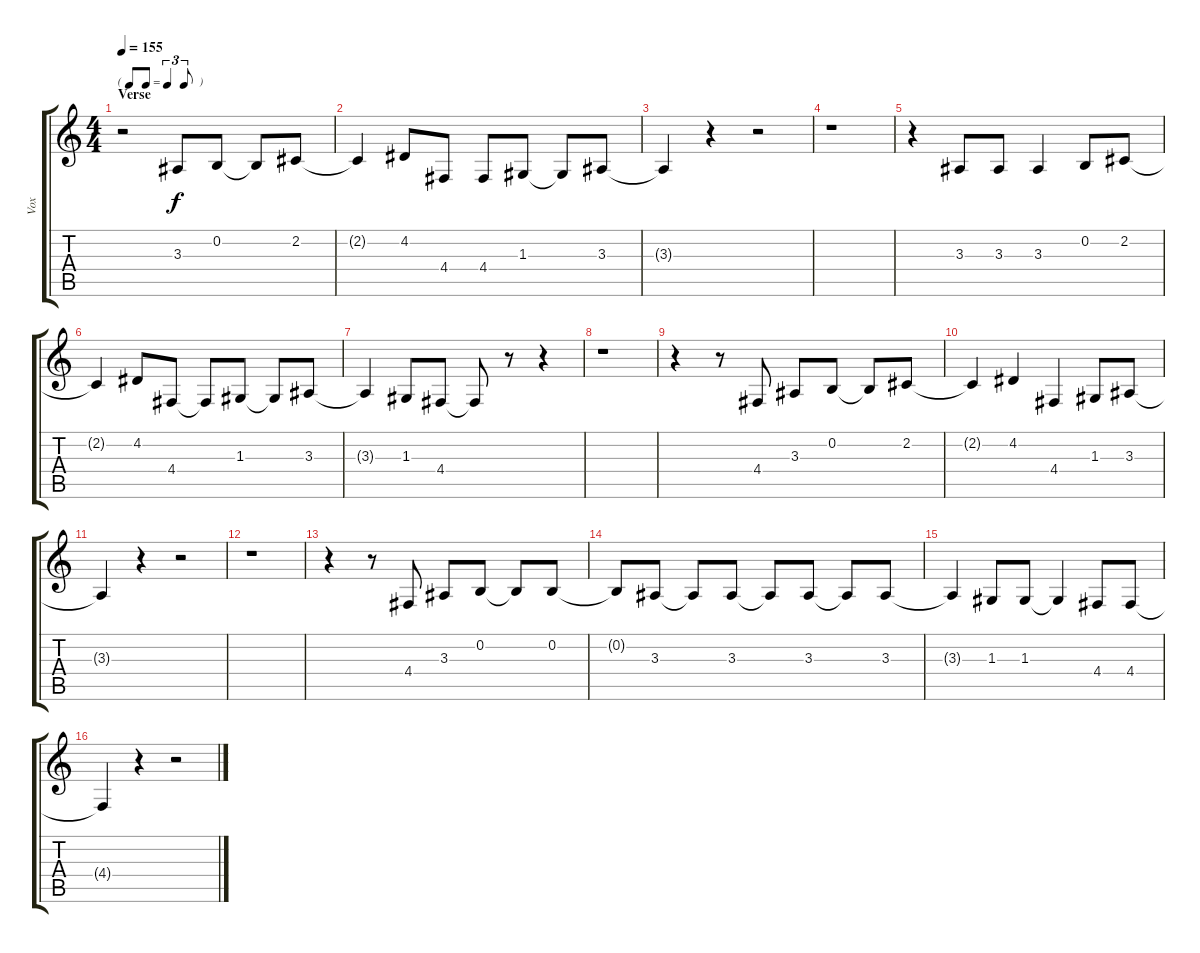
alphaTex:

\track ("Vox" "Vox") {instrument bassoon}
\staff {score tabs}
\tuning (E4 B3 G3 D3 A2 E2) {hide}
\ts (4 4)
\tf triplet8th
\section ("" "Verse")
\tempo 155
\clef g2
\ks c
r.2{dy f} 3.3.8 0.2.8 0.2{t}.8 2.2.8 |
2.2{t}.4 4.2.8 4.4.8 4.4.8 1.3.8 1.3{t}.8 3.3.8 |
3.3{t}.4 r.4 r.2 |
r.1 |
r.4 3.3.8 3.3.8 3.3.4 0.2.8 2.2.8 |
2.2{t}.4 4.2.8 4.4.8 4.4{t}.8 1.3.8 1.3{t}.8 3.3.8 |
3.3{t}.4 1.3.8 4.4.8 4.4{t}.8 r.8 r.4 |
r.1 |
r.4 r.8 4.4.8 3.3.8 0.2.8 0.2{t}.8 2.2.8 |
2.2{t}.4 4.2.4 4.4.4 1.3.8 3.3.8 |
3.3{t}.4 r.4 r.2 |
r.1 |
r.4 r.8 4.4.8 3.3.8 0.2.8 0.2{t}.8 0.2.8 |
0.2{t}.8 3.3.8 3.3{t}.8 3.3.8 3.3{t}.8 3.3.8 3.3{t}.8 3.3.8 |
3.3{t}.4 1.3.8 1.3.8 1.3{t}.4 4.4.8 4.4.8 |
4.4{t}.4 r.4 r.2
